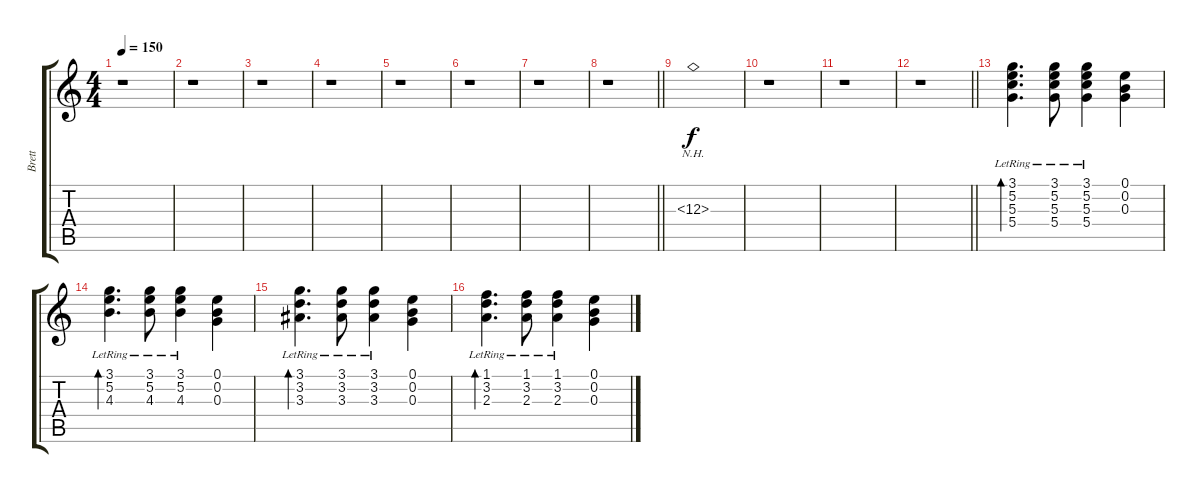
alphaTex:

\track ("Brett" "Brett") {instrument electricguitarclean}
\staff {score tabs}
\tuning (E4 B3 G3 D3 A2 E2) {hide}
\ts (4 4)
\tempo 150
\clef g2
\ks c
r.1{dy f} |
r.1 |
r.1 |
r.1 |
r.1 |
r.1 |
r.1 |
\barLineRight lightlight
r.1 |
12.3{nh}.1 |
r.1 |
r.1 |
\barLineRight lightlight
r.1 |
(3.1 5.2 5.3 5.4{lr}).4{d bd 120} (3.1 5.2 5.3 5.4{lr}).8 (3.1 5.2 5.3 5.4{lr}).4 (0.1 0.2 0.3).4 |
(3.1 5.2 4.3{lr}).4{d bd 120} (3.1 5.2 4.3{lr}).8 (3.1 5.2 4.3{lr}).4 (0.1 0.2 0.3).4 |
(3.1 3.2 3.3{lr}).4{d bd 120} (3.1 3.2 3.3{lr}).8 (3.1 3.2 3.3{lr}).4 (0.1 0.2 0.3).4 |
(1.1 3.2 2.3{lr}).4{d bd 120} (1.1 3.2 2.3{lr}).8 (1.1 3.2 2.3{lr}).4 (0.1 0.2 0.3).4
